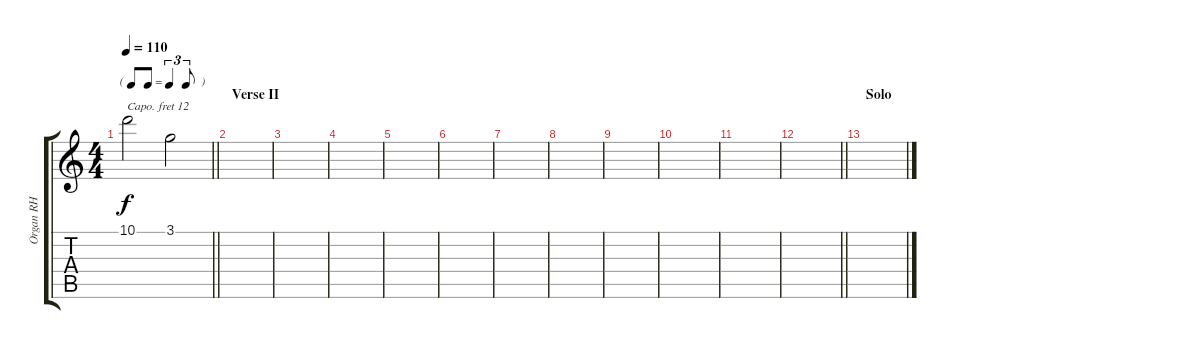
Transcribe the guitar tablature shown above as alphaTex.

\track ("Organ RH" "Organ RH") {instrument percussiveorgan}
\staff {score tabs}
\capo 12
\tuning (E4 B3 G3 D3 A2 E2) {hide}
\ts (4 4)
\tf triplet8th
\tempo 110
\clef g2
\barLineRight lightlight
\ks c
10.1.2{dy f} 3.1.2 |
\section ("" "Verse II")
|
|
|
|
|
|
|
|
|
|
\barLineRight lightlight
|
\section ("" "Solo")
